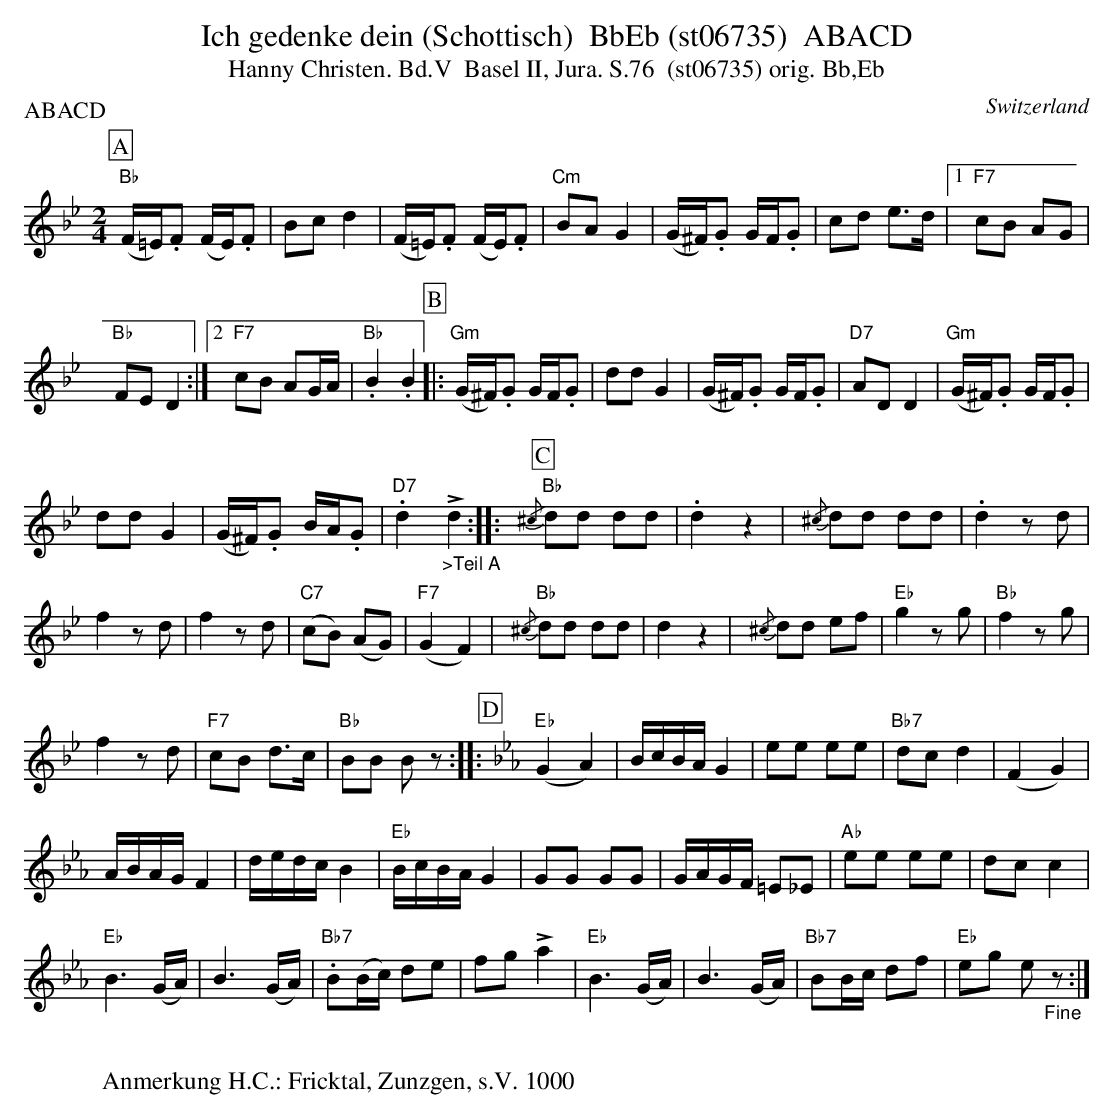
X:1
T:Ich gedenke dein (Schottisch)  BbEb (st06735)  ABACD
T:Hanny Christen. Bd.V  Basel II, Jura. S.76  (st06735) orig. Bb,Eb
P:ABACD
M:2/4
L:1/8
O:Switzerland
K:Bb major
[P:A] ("Bb"F/=E/).F  (F/E/).F | Bcd2 | (F/=E/).F  (F/E/).F | "Cm"BAG2 | (G/^F/).G G/F/.G | cd e>d |1 "F7"cB AG |
"Bb"FED2 :|2 "F7"cB AG/A/ | "Bb".B2.B2 [P:B] |:  ("Gm"G/^F/).G G/F/.G | ddG2 | (G/^F/).G G/F/.G | "D7"ADD2 | ("Gm"G/^F/).G G/F/.G  |
ddG2 | (G/^F/).G B/A/.G | "D7".d2"_>Teil A"!>!d2 ::  [P:C] {/^c}"Bb"dd dd | .d2z2 | {/^c}dd dd | .d2zd |
f2zd | f2zd | ("C7"cB) (AG) | ("F7"G2F2) | {/^c}"Bb"dd dd | d2z2 | {/^c}dd ef | "Eb"g2zg | "Bb"f2zg |
f2zd | "F7"cB d>c | "Bb"BB Bz :: [P:D] [K:Eb] ("Eb"G2A2) | B/c/B/A/G2 | ee ee | "Bb7"dcd2 | (F2G2) |
A/B/A/G/F2 | d/e/d/c/B2 | "Eb"B/c/B/A/ G2 | GG GG | G/A/G/F/ =E_E | "Ab"ee ee |  dcc2 |
"Eb"B3 (G/A/) | B3 (G/A/) | "Bb7".B(B/c/) de | fg!>!a2 | "Eb"B3 (G/A/) | B3 (G/A/) | "Bb7"BB/c/ df | "Eb"eg e"_Fine"z :|
W:
W:Anmerkung H.C.: Fricktal, Zunzgen, s.V. 1000
